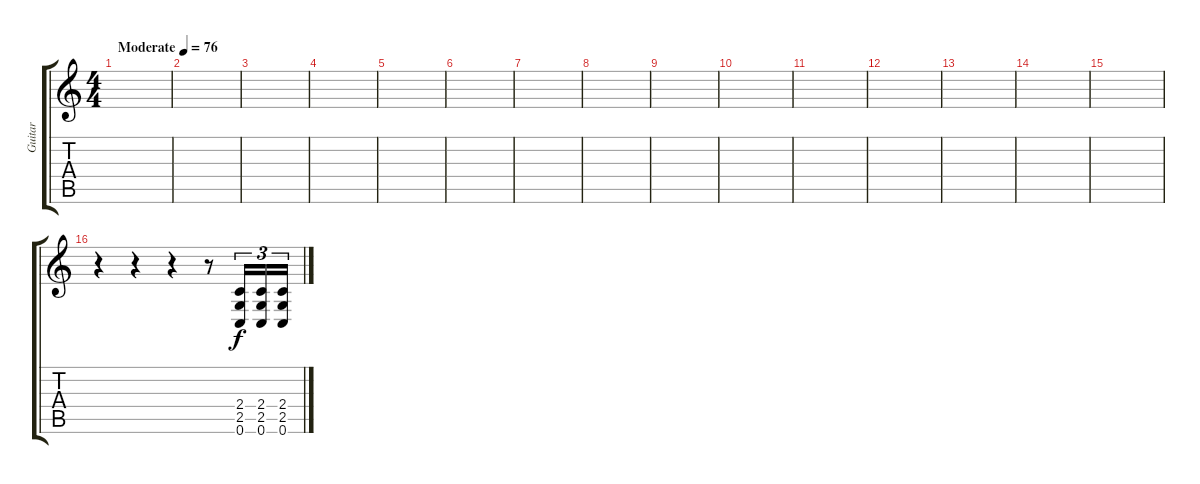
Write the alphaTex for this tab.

\track ("Guitar" "Guitar") {instrument distortionguitar}
\staff {score tabs}
\tuning (C4 G3 Eb3 Bb2 F2 C2) {hide}
\ts (4 4)
\tempo (76 "Moderate")
\clef g2
\ks c
|
|
|
|
|
|
|
|
|
|
|
|
|
|
|
r.4 r.4 r.4 r.8 (2.4 2.5 0.6).16{tu (3 2)} (2.4 2.5 0.6).16{tu (3 2)} (2.4 2.5 0.6).16{tu (3 2)}
